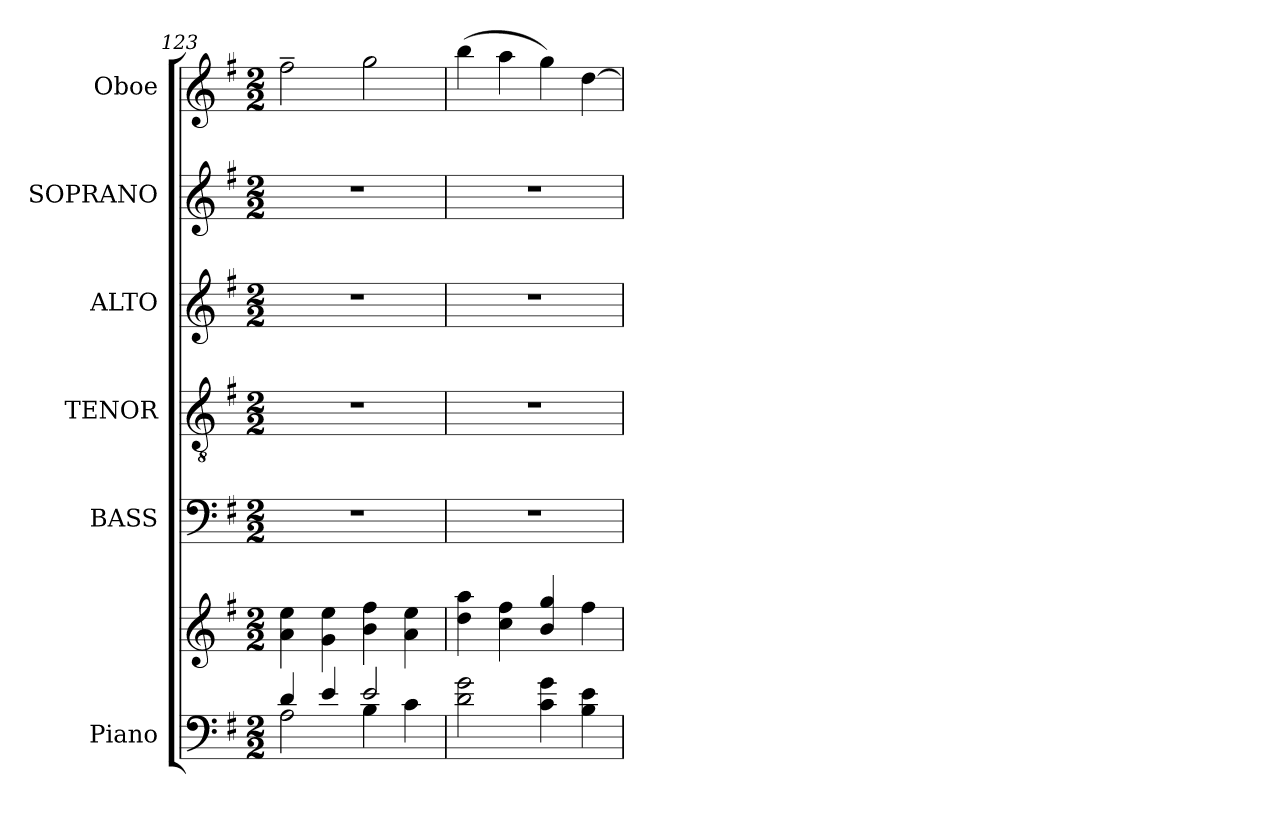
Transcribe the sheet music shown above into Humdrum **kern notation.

**kern	**kern	**kern	**kern	**kern	**kern	**kern
*part6	*part6	*part5	*part4	*part3	*part2	*part1
*staff7	*staff6	*staff5	*staff4	*staff3	*staff2	*staff1
*I"Piano	*	*I"BASS	*I"TENOR	*I"ALTO	*I"SOPRANO	*I"Oboe
*I'Pno.	*	*I'B.	*I'T.	*I'A.	*I'S.	*I'Ob.
*clefF4	*clefG2	*clefF4	*clefGv2	*clefG2	*clefG2	*clefG2
*	*	*	*ITrd7c12	*	*	*
*k[f#]	*k[f#]	*k[f#]	*k[f#]	*k[f#]	*k[f#]	*k[f#]
*G:	*G:	*G:	*G:	*G:	*G:	*G:
*M2/2	*M2/2	*M2/2	*M2/2	*M2/2	*M2/2	*M2/2
=123	=123	=123	=123	=123	=123	=123
*^	*	*	*	*	*	*
4di/	2Ai\	4ai\ 4eei	1r	1r	1r	1r	2ff#~i\
4ei/	.	4gi\ 4eei	.	.	.	.	.
2ei/	4Bi\	4bi\ 4ff#i	.	.	.	.	2ggi\
.	4ci\	4ai\ 4eei	.	.	.	.	.
*v	*v	*	*	*	*	*	*
!!LO:LB:g=z
=124	=124	=124	=124	=124	=124	=124
2di\ 2gi	4ddi\ 4aai	1r	1r	1r	1r	(4bbi\
.	4cci\ 4ff#i	.	.	.	.	4aai\
4ci\ 4gi	4bi/ 4ggi	.	.	.	.	4ggi\)
4Bi\ 4ei	4ff#i\	.	.	.	.	[4ddi\
=	=	=	=	=	=	=
*-	*-	*-	*-	*-	*-	*-
